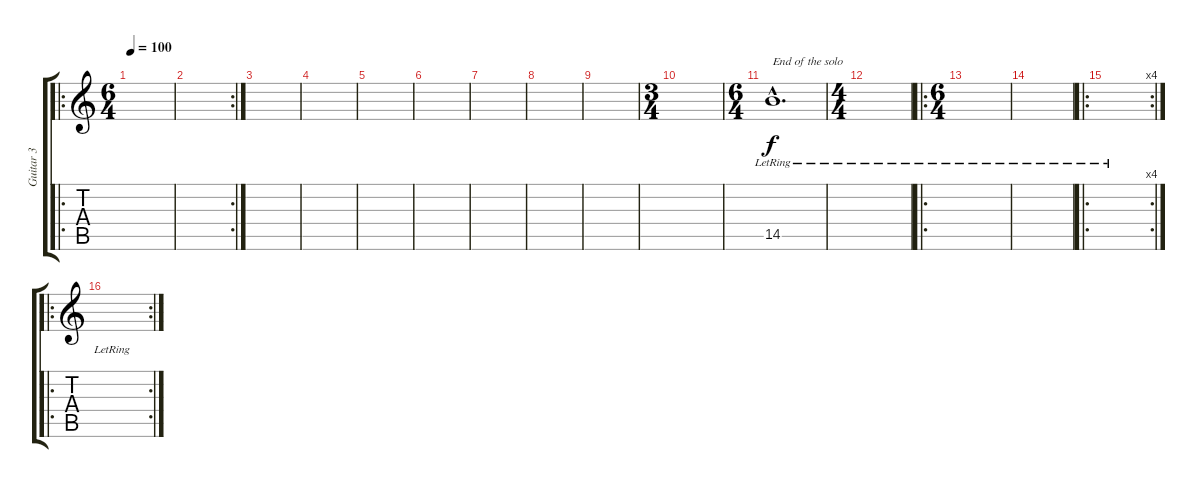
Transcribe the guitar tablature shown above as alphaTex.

\track ("Guitar 3" "Guitar 3") {instrument overdrivenguitar}
\staff {score tabs}
\tuning (E4 B3 G3 D3 A2 E2) {hide}
\ro
\ts (6 4)
\tempo 100
\clef g2
\ks c
|
\rc 2
|
|
|
|
|
|
|
|
\ts (3 4)
|
\ts (6 4)
14.5{hac lr}.1{d txt "End of the solo" volume 0 instrument distortionguitar} |
\ts (4 4)
|
\ro
\ts (6 4)
|
|
\ro
\rc 4
|
\ro
\rc 2
